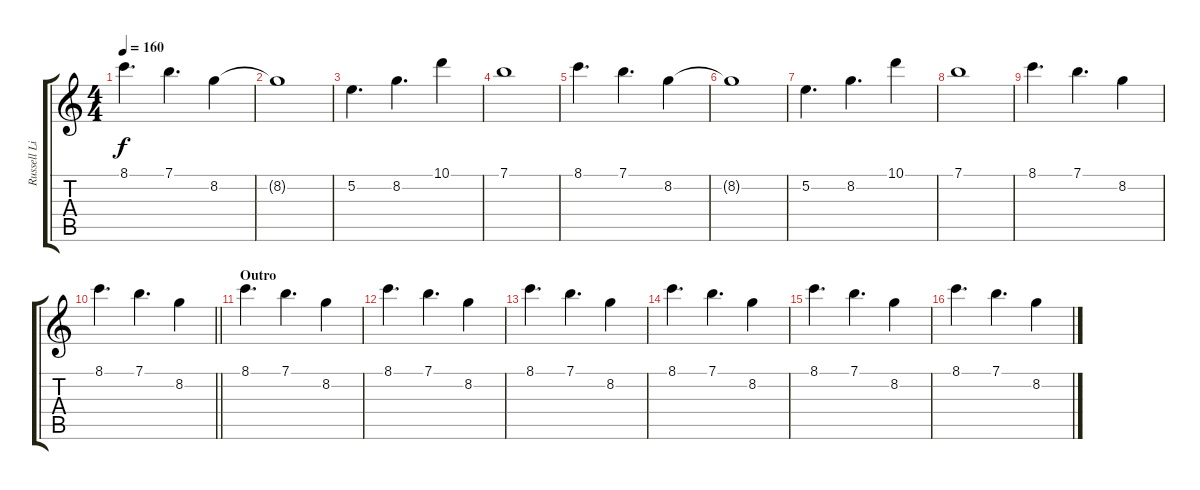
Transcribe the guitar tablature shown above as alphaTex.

\track ("Russell Lissack" "Russell Li") {instrument overdrivenguitar}
\staff {score tabs}
\tuning (E4 B3 G3 D3 A2 E2) {hide}
\ts (4 4)
\tempo 160
\clef g2
\ks c
8.1.4{d dy f} 7.1.4{d} 8.2.4 |
8.2{t}.1 |
5.2.4{d} 8.2.4{d} 10.1.4 |
7.1.1 |
8.1.4{d} 7.1.4{d} 8.2.4 |
8.2{t}.1 |
5.2.4{d} 8.2.4{d} 10.1.4 |
7.1.1 |
8.1.4{d} 7.1.4{d} 8.2.4 |
\barLineRight lightlight
8.1.4{d} 7.1.4{d} 8.2.4 |
\section ("" "Outro")
8.1.4{d} 7.1.4{d} 8.2.4 |
8.1.4{d} 7.1.4{d} 8.2.4 |
8.1.4{d} 7.1.4{d} 8.2.4 |
8.1.4{d} 7.1.4{d} 8.2.4 |
8.1.4{d} 7.1.4{d} 8.2.4 |
8.1.4{d} 7.1.4{d} 8.2.4
